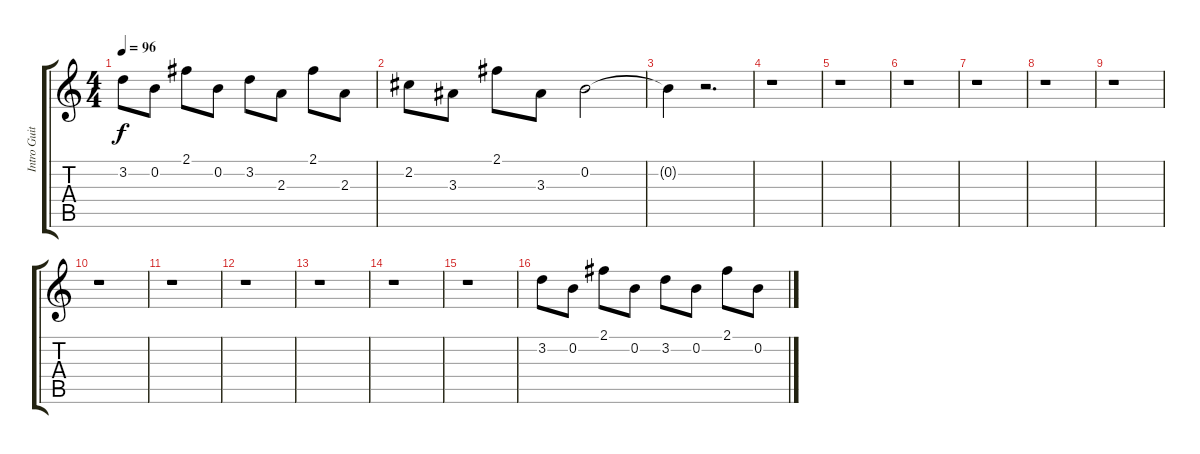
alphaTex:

\track ("Intro Guit. (L)" "Intro Guit") {instrument distortionguitar}
\staff {score tabs}
\tuning (E4 B3 G3 D3 A2 E2) {hide}
\ts (4 4)
\tempo 96
\clef g2
\ks c
3.2.8{dy f} 0.2.8 2.1.8 0.2.8 3.2.8 2.3.8 2.1.8 2.3.8 |
2.2.8 3.3.8 2.1.8 3.3.8 0.2.2 |
0.2{t}.4 r.2{d} |
r.1 |
r.1 |
r.1 |
r.1 |
r.1 |
r.1 |
r.1 |
r.1 |
r.1 |
r.1 |
r.1 |
r.1 |
3.2.8 0.2.8 2.1.8 0.2.8 3.2.8 0.2.8 2.1.8 0.2.8
